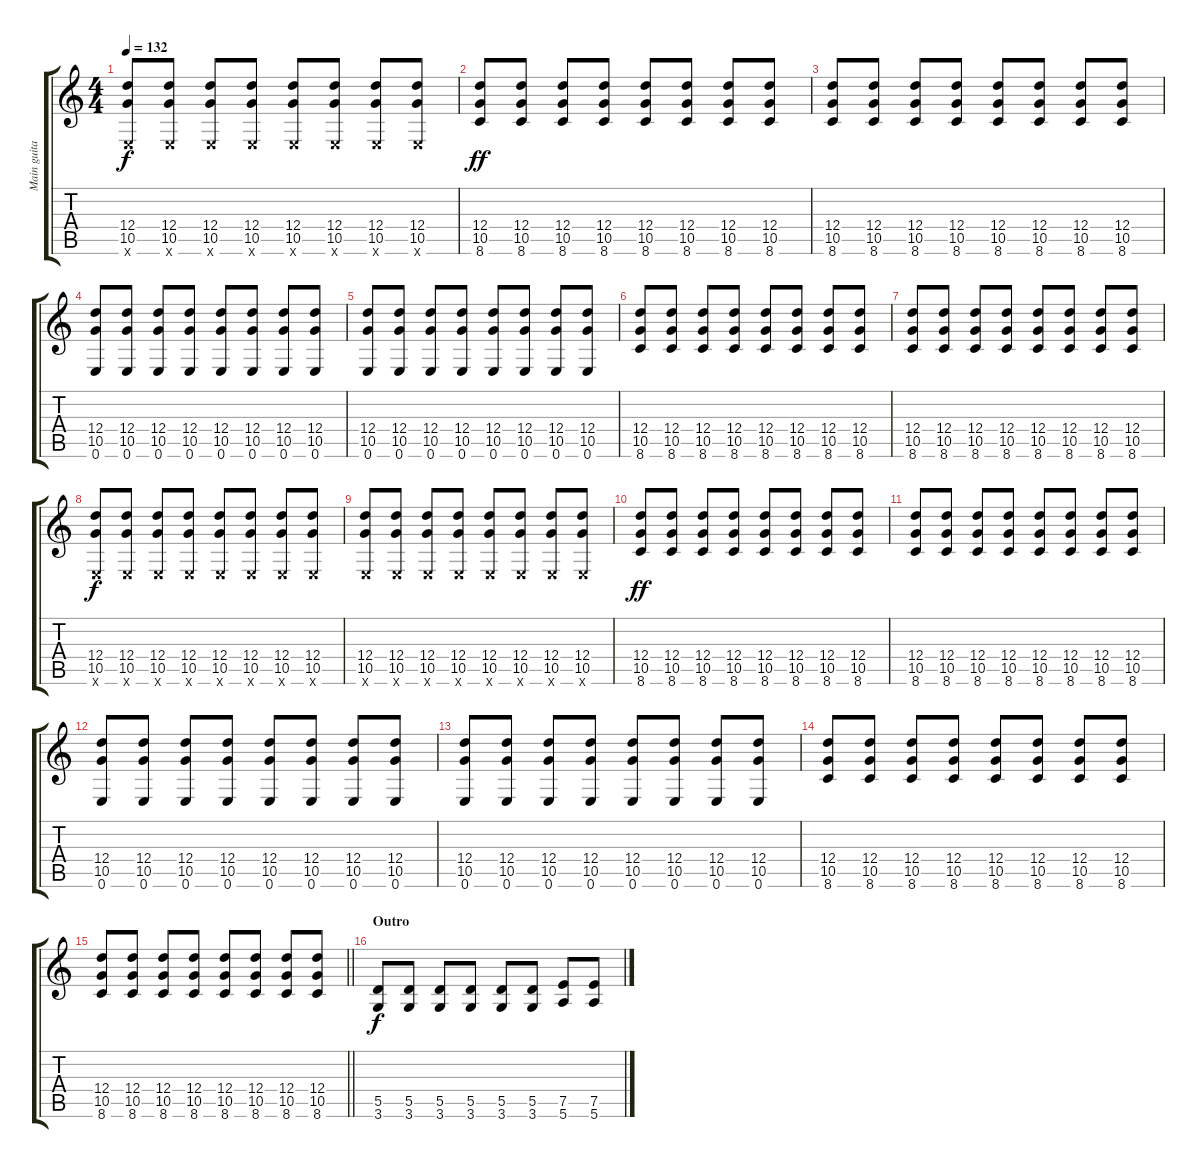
\track ("Main guitar" "Main guita") {instrument overdrivenguitar}
\staff {score tabs}
\tuning (E4 B3 G3 D3 A2 E2) {hide}
\ts (4 4)
\tempo 132
\clef g2
\ks c
(12.4 10.5 0.6{x}).8{dy f} (12.4 10.5 0.6{x}).8 (12.4 10.5 0.6{x}).8 (12.4 10.5 0.6{x}).8 (12.4 10.5 0.6{x}).8 (12.4 10.5 0.6{x}).8 (12.4 10.5 0.6{x}).8 (12.4 10.5 0.6{x}).8 |
(12.4 10.5 8.6).8{dy ff} (12.4 10.5 8.6).8 (12.4 10.5 8.6).8 (12.4 10.5 8.6).8 (12.4 10.5 8.6).8 (12.4 10.5 8.6).8 (12.4 10.5 8.6).8 (12.4 10.5 8.6).8 |
(12.4 10.5 8.6).8 (12.4 10.5 8.6).8 (12.4 10.5 8.6).8 (12.4 10.5 8.6).8 (12.4 10.5 8.6).8 (12.4 10.5 8.6).8 (12.4 10.5 8.6).8 (12.4 10.5 8.6).8 |
(12.4 10.5 0.6).8 (12.4 10.5 0.6).8 (12.4 10.5 0.6).8 (12.4 10.5 0.6).8 (12.4 10.5 0.6).8 (12.4 10.5 0.6).8 (12.4 10.5 0.6).8 (12.4 10.5 0.6).8 |
(12.4 10.5 0.6).8 (12.4 10.5 0.6).8 (12.4 10.5 0.6).8 (12.4 10.5 0.6).8 (12.4 10.5 0.6).8 (12.4 10.5 0.6).8 (12.4 10.5 0.6).8 (12.4 10.5 0.6).8 |
(12.4 10.5 8.6).8 (12.4 10.5 8.6).8 (12.4 10.5 8.6).8 (12.4 10.5 8.6).8 (12.4 10.5 8.6).8 (12.4 10.5 8.6).8 (12.4 10.5 8.6).8 (12.4 10.5 8.6).8 |
(12.4 10.5 8.6).8 (12.4 10.5 8.6).8 (12.4 10.5 8.6).8 (12.4 10.5 8.6).8 (12.4 10.5 8.6).8 (12.4 10.5 8.6).8 (12.4 10.5 8.6).8 (12.4 10.5 8.6).8 |
(12.4 10.5 0.6{x}).8{dy f volume 13 balance 8 instrument electricguitarjazz} (12.4 10.5 0.6{x}).8 (12.4 10.5 0.6{x}).8 (12.4 10.5 0.6{x}).8 (12.4 10.5 0.6{x}).8 (12.4 10.5 0.6{x}).8 (12.4 10.5 0.6{x}).8 (12.4 10.5 0.6{x}).8 |
(12.4 10.5 0.6{x}).8 (12.4 10.5 0.6{x}).8 (12.4 10.5 0.6{x}).8 (12.4 10.5 0.6{x}).8 (12.4 10.5 0.6{x}).8 (12.4 10.5 0.6{x}).8 (12.4 10.5 0.6{x}).8 (12.4 10.5 0.6{x}).8 |
(12.4 10.5 8.6).8{dy ff} (12.4 10.5 8.6).8 (12.4 10.5 8.6).8 (12.4 10.5 8.6).8 (12.4 10.5 8.6).8 (12.4 10.5 8.6).8 (12.4 10.5 8.6).8 (12.4 10.5 8.6).8 |
(12.4 10.5 8.6).8 (12.4 10.5 8.6).8 (12.4 10.5 8.6).8 (12.4 10.5 8.6).8 (12.4 10.5 8.6).8 (12.4 10.5 8.6).8 (12.4 10.5 8.6).8 (12.4 10.5 8.6).8 |
(12.4 10.5 0.6).8 (12.4 10.5 0.6).8 (12.4 10.5 0.6).8 (12.4 10.5 0.6).8 (12.4 10.5 0.6).8 (12.4 10.5 0.6).8 (12.4 10.5 0.6).8 (12.4 10.5 0.6).8 |
(12.4 10.5 0.6).8 (12.4 10.5 0.6).8 (12.4 10.5 0.6).8 (12.4 10.5 0.6).8 (12.4 10.5 0.6).8 (12.4 10.5 0.6).8 (12.4 10.5 0.6).8 (12.4 10.5 0.6).8 |
(12.4 10.5 8.6).8 (12.4 10.5 8.6).8 (12.4 10.5 8.6).8 (12.4 10.5 8.6).8 (12.4 10.5 8.6).8 (12.4 10.5 8.6).8 (12.4 10.5 8.6).8 (12.4 10.5 8.6).8 |
\barLineRight lightlight
(12.4 10.5 8.6).8 (12.4 10.5 8.6).8 (12.4 10.5 8.6).8 (12.4 10.5 8.6).8 (12.4 10.5 8.6).8 (12.4 10.5 8.6).8 (12.4 10.5 8.6).8 (12.4 10.5 8.6).8 |
\section ("" "Outro")
(5.5 3.6).8{dy f volume 13 balance 3 instrument overdrivenguitar} (5.5 3.6).8 (5.5 3.6).8 (5.5 3.6).8 (5.5 3.6).8 (5.5 3.6).8 (7.5 5.6).8 (7.5 5.6).8
